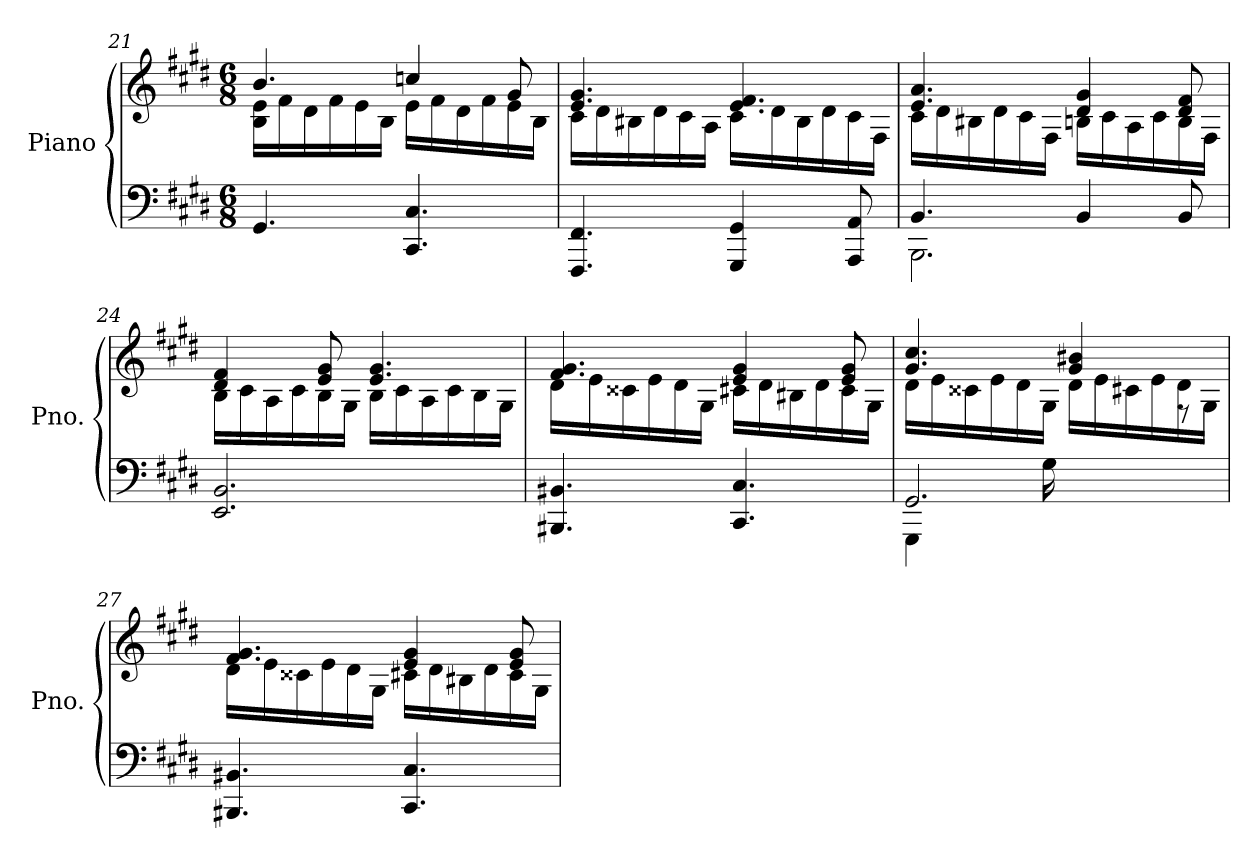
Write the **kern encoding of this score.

**kern	**kern
*part1	*part1
*staff2	*staff1
*I"Piano	*
*I'Pno.	*
!!LO:LB:g=z
*clefF4	*clefG2
*k[f#c#g#d#]	*k[f#c#g#d#]
*M6/8	*M6/8
=21	=21
*	*^
4.GG#/	16B\ 16e\LL	4.b/
.	16f#\	.
.	16d#\	.
.	16f#\	.
.	16e\	.
.	16B\JJ	.
4.CC#/ 4.C#/	16e\LL	4ccn/
.	16f#\	.
.	16d#\	.
.	16f#\	.
.	16e\	8g#/
.	16B\JJ	.
=22	=22	=22
4.FFF#/ 4.FF#/	16c#\LL	4.e/ 4.g#/
.	16d#\	.
.	16B#X\	.
.	16d#\	.
.	16c#\	.
.	16A\JJ	.
4GGG#/ 4GG#/	16c#\LL	4.e/ 4.f#/
.	16d#\	.
.	16B#\	.
.	16d#\	.
8AAA/ 8AA/	16c#\	.
.	16F#\JJ	.
=23	=23	=23
*^	*	*
4.BB/	2.BBB\	16c#\LL	4.e/ 4.a/
.	.	16d#\	.
.	.	16B#X\	.
.	.	16d#\	.
.	.	16c#\	.
.	.	16F#\JJ	.
4BB/	.	16Bn\LL	4d#/ 4g#/
.	.	16c#\	.
.	.	16A\	.
.	.	16c#\	.
8BB/	.	16B\	8d#/ 8f#/
.	.	16F#\JJ	.
*v	*v	*	*
!!LO:LB:g=z	!!
=24	=24	=24
2.EE/ 2.BB/	16B\LL	4d#/ 4f#/
.	16c#\	.
.	16A\	.
.	16c#\	.
.	16B\	8e/ 8g#/
.	16G#\JJ	.
.	16B\LL	4.e/ 4.g#/
.	16c#\	.
.	16A\	.
.	16c#\	.
.	16B\	.
.	16G#\JJ	.
=25	=25	=25
4.BBB#X/ 4.BB#X/	16d#\LL	4.f#/ 4.g#/
.	16e\	.
.	16c##X\	.
.	16e\	.
.	16d#\	.
.	16G#\JJ	.
4.CC#/ 4.C#/	16c#X\LL	4e/ 4g#/
.	16d#\	.
.	16B#X\	.
.	16d#\	.
.	16c#\	8e/ 8g#/
.	16G#\JJ	.
=26	=26	=26
*^	*	*
4GGG#\	2.GG#/	16d#\LL	4.g#/ 4.cc#/
.	.	16e\	.
.	.	16c##X\	.
.	.	16e\	.
16ryy	.	16d#\	.
16G#\	.	16G#\JJ	.
8ryy	.	16d#\LL	4g#/ 4b#X/
.	.	16e\	.
4ryy	.	16c#X\	.
.	.	16e\	.
.	.	16d#\	8r
.	.	16G#\JJ	.
*v	*v	*	*
!!LO:LB:g=z	!!
=27	=27	=27
4.BBB#X/ 4.BB#X/	16d#\LL	4.f#/ 4.g#/
.	16e\	.
.	16c##X\	.
.	16e\	.
.	16d#\	.
.	16G#\JJ	.
4.CC#/ 4.C#/	16c#X\LL	4e/ 4g#/
.	16d#\	.
.	16B#X\	.
.	16d#\	.
.	16c#\	8e/ 8g#/
.	16G#\JJ	.
*	*v	*v
=	=
*-	*-
